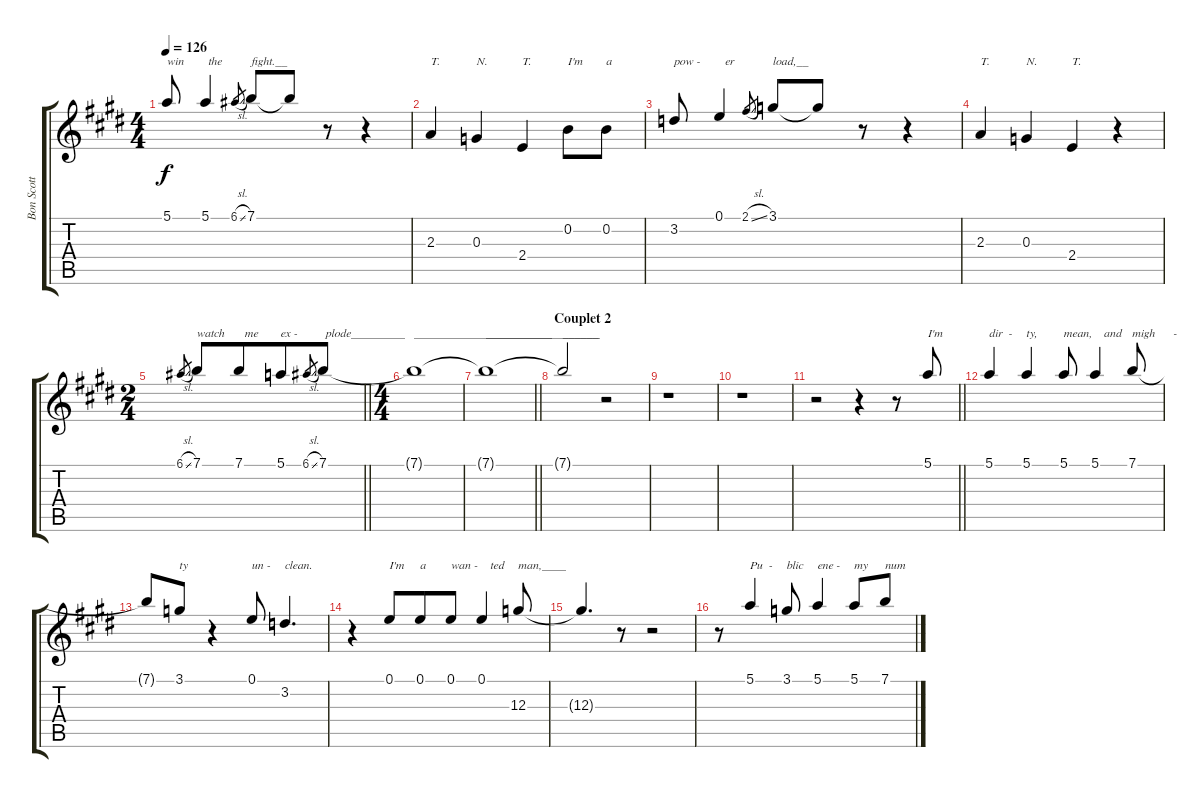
\track ("Bon Scott" "Bon Scott") {instrument fretlessbass}
\staff {score tabs}
\tuning (E4 B3 G3 D3 A2 E2) {hide}
\ts (4 4)
\tempo 126
\clef g2
\ks e
5.1.8{txt "win" dy f beam Up} 5.1.4{txt " the" beam Up} 6.1{sl}.8{gr} 7.1.8{txt "fight.__" beam Up beam merge} 7.1{t}.8{beam Up} r.8 r.4 |
2.3.4{txt "T."} 0.3.4{txt "N."} 2.4.4{txt "T."} 0.2.8{txt "I'm" beam merge} 0.2.8{txt "a"} |
3.2.8{txt "pow -" beam Up} 0.1.4{txt "  er" beam Up} 2.1{sl}.8{gr} 3.1.8{txt "load,__" beam Up beam merge} 3.1{t}.8{beam Up} r.8 r.4 |
2.3.4{txt "T."} 0.3.4{txt "N."} 2.4.4{txt "T."} r.4 |
\ts (2 4)
\barLineRight lightlight
6.1{sl}.8{gr} 7.1.8{txt "watch" beam Up beam merge} 7.1.8{txt "  me" beam Up beam merge} 5.1.8{txt "ex -" beam Up} 6.1{sl}.8{gr beam merge} 7.1.8{txt " plode_________" beam Up} |
\ts (4 4)
7.1{t}.1{txt "_______________________"} |
\barLineRight lightlight
7.1{t}.1{txt "___________________"} |
\section ("" "Couplet 2")
7.1{t}.2{txt "______" beam Up} r.2 |
r.1 |
r.1 |
\barLineRight lightlight
r.2 r.4 r.8 5.1.8{txt "I'm" beam Up} |
5.1.4{txt "dir  -" beam Up} 5.1.4{txt "ty," beam Up} 5.1.8{txt "mean," beam Up} 5.1.4{txt "   and" beam Up} 7.1.8{txt "migh      -" beam Up} |
7.1{t}.8{beam Up beam merge} 3.1.8{txt "ty" beam Up} r.4 0.1.8{txt "un -" beam Up} 3.2.4{d txt "clean." beam Up} |
r.4 0.1.8{txt "I'm" beam Up beam merge} 0.1.8{txt "a" beam Up beam merge} 0.1.8{txt "wan -" beam Up} 0.1.4{txt "   ted" beam Up} 12.3.8{txt "man,____" beam Up} |
12.3{t}.4{d beam Up} r.8 r.2 |
r.8 5.1.4{txt "Pu  -" beam Up} 3.1.8{txt "blic" beam Up} 5.1.4{txt "ene -" beam Up} 5.1.8{txt "my" beam Up beam merge} 7.1.8{txt "num" beam Up}
